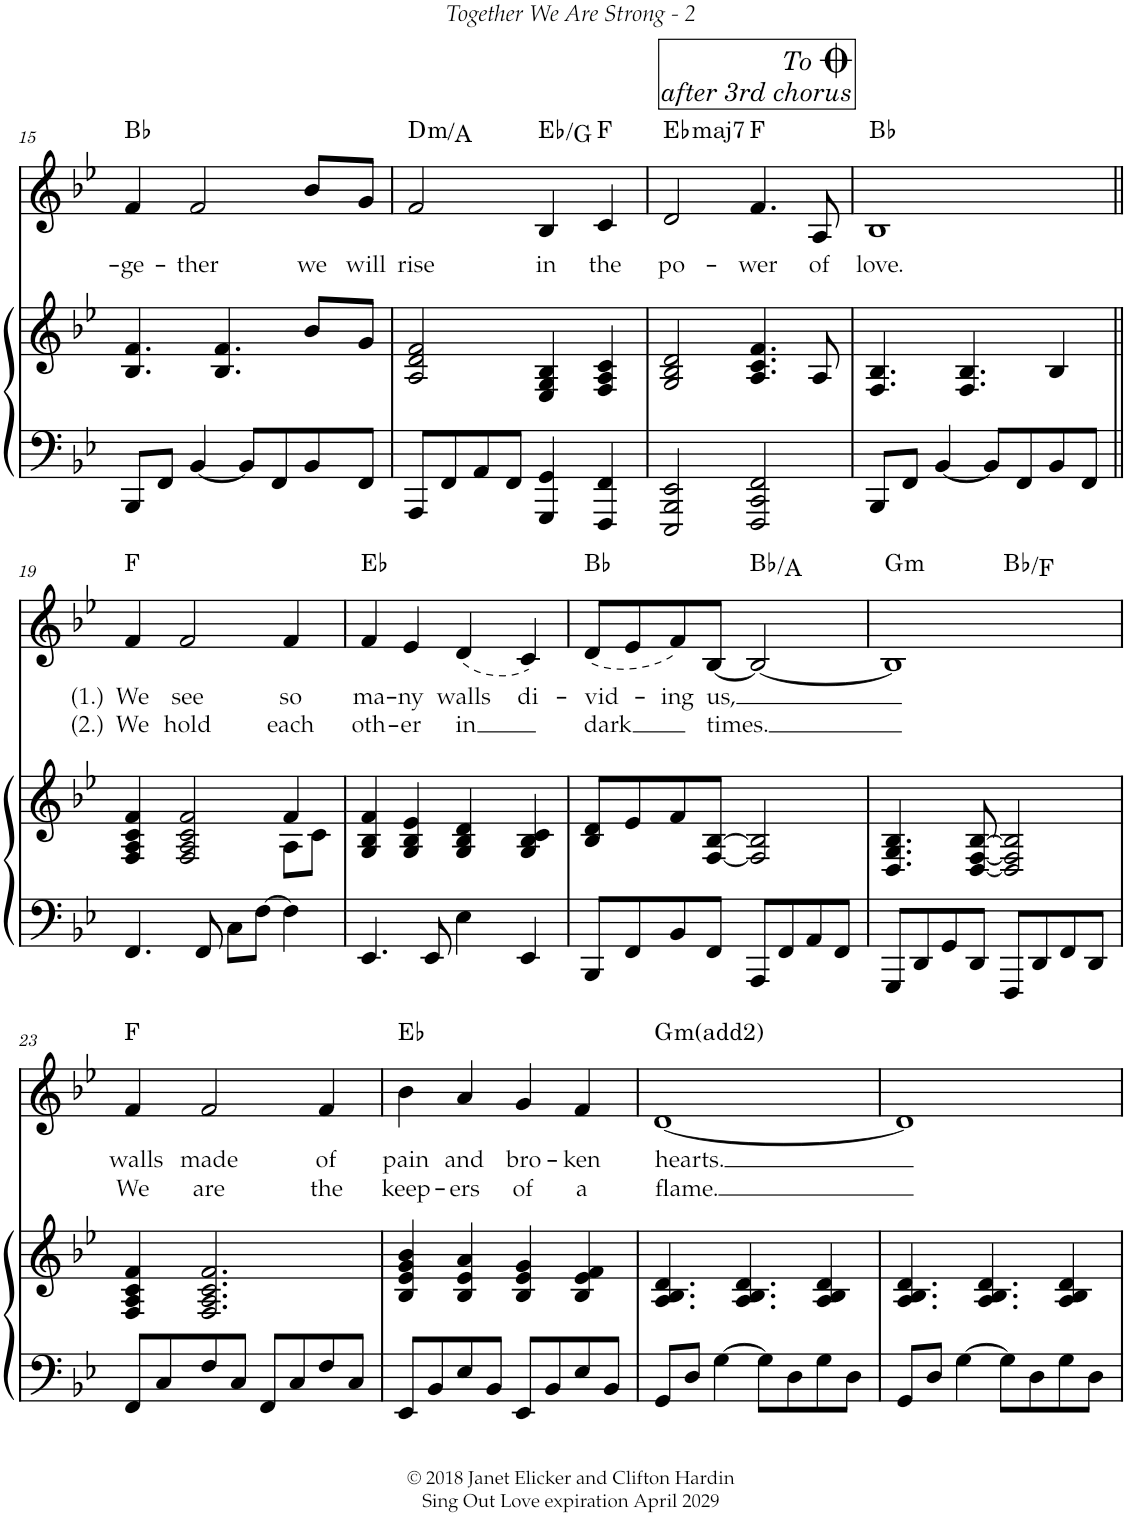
**kern	**kern	**kern	**text	**text	**harte
*part2	*part2	*part1	*part1	*part1	*part1
*staff3	*staff2	*staff1	*staff1	*staff1	*
*	*	*I"Violin	*	*	*
*	*	*I'Vln	*	*	*
!!LO:PB:g=z
*clefF4	*clefG2	*clefG2	*	*	*
*k[b-e-]	*k[b-e-]	*k[b-e-]	*	*	*
*B-:	*B-:	*B-:	*	*	*
*M4/4	*M4/4	*	*	*	*
=15	=15	=15	=15	=15	=15
!	!	!	!LO:LY:b	!	!
8BBB-/L	4.B-/ 4.f/	4f/	-ge-	.	Bb:maj
8FF/J	.	.	.	.	.
!	!	!	!LO:LY:b	!	!
[4BB-/	.	2f/	-ther	.	.
.	4.B-/ 4.f/	.	.	.	.
8BB-/L]	.	.	.	.	.
8FF/	.	.	.	.	.
!	!	!	!LO:LY:b	!	!
8BB-/	8b-/L	8b-/L	we	.	.
!	!	!	!LO:LY:b	!	!
8FF/J	8g/J	8g/J	will	.	.
=16	=16	=16	=16	=16	=16
!	!	!	!LO:LY:b	!	!LO:H:kt=m
8AAA/L	2A/ 2d/ 2f/	2f/	rise	.	D:min/5
8FF/	.	.	.	.	.
8AA/	.	.	.	.	.
8FF/J	.	.	.	.	.
!	!	!	!LO:LY:b	!	!
4GGG/ 4GG/	4E-/ 4G/ 4B-/	4B-/	in	.	Eb:maj/3
!	!	!	!LO:LY:b	!	!
4FFF/ 4FF/	4F/ 4A/ 4c/	4c/	the	.	F:maj
=17	=17	=17	=17	=17	=17
!	!	!	!LO:LY:b	!	!LO:H:kt=maj7
2EEE-/ 2BBB-/ 2EE-/	2G/ 2B-/ 2d/	2d/	po-	.	Eb:maj7
!	!	!	!LO:LY:b	!	!
2FFF/ 2CC/ 2FF/	4.A/ 4.c/ 4.f/	4.f/	-wer	.	F:maj
!	!	!	!LO:LY:b	!	!
.	8A/	8A/	of	.	.
!	!	!LO:TX:a:t=<i>To	!	!	!
!	!	!LO:TX:a:t=<font face="Edwin"/>&nbsp;\nafter 3rd chorus&nbsp;</i>	!	!	!
=18	=18	=18	=18	=18	=18
!	!	!	!LO:LY:b	!	!
8BBB-/L	4.F/ 4.B-/	1B-	love.	.	Bb:maj
8FF/J	.	.	.	.	.
[4BB-/	.	.	.	.	.
.	4.F/ 4.B-/	.	.	.	.
8BB-/L]	.	.	.	.	.
8FF/	.	.	.	.	.
8BB-/	4B-/	.	.	.	.
8FF/J	.	.	.	.	.
!!LO:LB:g=z
=19||	=19||	=19||	=19||	=19||	=19||
*	*^	*	*	*	*
!	!	!	!	!LO:LY:b	!LO:LY:b	!
4.FF/	4F/ 4A/ 4c/ 4f/	2.ryy	4f/	(1.) We	(2.) We	F:maj
!	!	!	!	!LO:LY:b	!LO:LY:b	!
.	2F/ 2A/ 2c/ 2f/	.	2f/	see	hold	.
8FF/	.	.	.	.	.	.
8C\L	.	.	.	.	.	.
[8F\J	.	.	.	.	.	.
!	!	!	!	!LO:LY:b	!LO:LY:b	!
4F\]	4f/	8A\L	4f/	so	each	.
.	.	8c\J	.	.	.	.
=20	=20	=20	=20	=20	=20	=20
!	!	!	!	!LO:LY:b	!LO:LY:b	!
*	*v	*v	*	*	*	*
4.EE-/	4G/ 4B-/ 4f/	4f/	ma-	oth-	Eb:maj
!	!	!	!LO:LY:b	!LO:LY:b	!
.	4G/ 4B-/ 4e-/	4e-/	-ny	-er	.
8EE-/	.	.	.	.	.
!	!	!	!LO:LY:b	!LO:LY:b	!
4E-\	4G/ 4B-/ 4d/	(<4d/	walls	in	.
!	!	!	!LO:LY:b	!	!
4EE-/	4G/ 4B-/ 4c/	4c/)	di-	.	.
=21	=21	=21	=21	=21	=21
!	!	!	!LO:LY:b	!LO:LY:b	!
8BBB-/L	8B-/ 8d/L	(8d/L	-vid-	dark	Bb:maj
8FF/	8e-/	8e-/	.	.	.
!	!	!	!LO:LY:b	!	!
8BB-/	8f/	8f/)	-ing	.	.
!	!	!	!LO:LY:b	!LO:LY:b	!
8FF/J	[8F/ [8B-/J	[8B-/J	us,	times.	.
8AAA/L	2F/] 2B-/]	2B-/_	.	.	Bb:maj/7
8FF/	.	.	.	.	.
8AA/	.	.	.	.	.
8FF/J	.	.	.	.	.
=22	=22	=22	=22	=22	=22
!	!	!	!	!	!LO:H:kt=m
*	*	*^	*	*	*
8GGG/L	4.D/ 4.G/ 4.B-/	1B-]	2ryy	.	.	G:min
8DD/	.	.	.	.	.	.
8GG/	.	.	.	.	.	.
8DD/J	[8D/ [8F/ [8B-/	.	.	.	.	.
8FFF/L	2D/] 2F/] 2B-/]	.	2ryy	.	.	Bb:maj/5
8DD/	.	.	.	.	.	.
8FF/	.	.	.	.	.	.
8DD/J	.	.	.	.	.	.
!!LO:LB:g=z
=23	=23	=23	=23	=23	=23	=23
!	!	!	!	!LO:LY:b	!LO:LY:b	!
*	*	*v	*v	*	*	*
8FF/L	4F/ 4A/ 4c/ 4f/	4f/	walls	We	F:maj
8C/	.	.	.	.	.
!	!	!	!LO:LY:b	!LO:LY:b	!
8F/	2.F/ 2.A/ 2.c/ 2.f/	2f/	made	are	.
8C/J	.	.	.	.	.
8FF/L	.	.	.	.	.
8C/	.	.	.	.	.
!	!	!	!LO:LY:b	!LO:LY:b	!
8F/	.	4f/	of	the	.
8C/J	.	.	.	.	.
=24	=24	=24	=24	=24	=24
!	!	!	!LO:LY:b	!LO:LY:b	!
8EE-/L	4B-/ 4e-/ 4g/ 4b-/	4b-\	pain	keep-	Eb:maj
8BB-/	.	.	.	.	.
!	!	!	!LO:LY:b	!LO:LY:b	!
8E-/	4B-/ 4e-/ 4a/	4a/	and	-ers	.
8BB-/J	.	.	.	.	.
!	!	!	!LO:LY:b	!LO:LY:b	!
8EE-/L	4B-/ 4e-/ 4g/	4g/	bro-	of	.
8BB-/	.	.	.	.	.
!	!	!	!LO:LY:b	!LO:LY:b	!
8E-/	4B-/ 4e-/ 4f/	4f/	-ken	a	.
8BB-/J	.	.	.	.	.
=25	=25	=25	=25	=25	=25
!	!	!	!LO:LY:b	!LO:LY:b	!LO:H:kt=m
8GG/L	4.A/ 4.B-/ 4.d/	[1d	hearts.	flame.	G:min(2)
8D/J	.	.	.	.	.
[4G\	.	.	.	.	.
.	4.A/ 4.B-/ 4.d/	.	.	.	.
8G\L]	.	.	.	.	.
8D\	.	.	.	.	.
8G\	4A/ 4B-/ 4d/	.	.	.	.
8D\J	.	.	.	.	.
=26	=26	=26	=26	=26	=26
8GG/L	4.A/ 4.B-/ 4.d/	1d]	.	.	.
8D/J	.	.	.	.	.
[4G\	.	.	.	.	.
.	4.A/ 4.B-/ 4.d/	.	.	.	.
8G\L]	.	.	.	.	.
8D\	.	.	.	.	.
8G\	4A/ 4B-/ 4d/	.	.	.	.
8D\J	.	.	.	.	.
=	=	=	=	=	=
*-	*-	*-	*-	*-	*-
